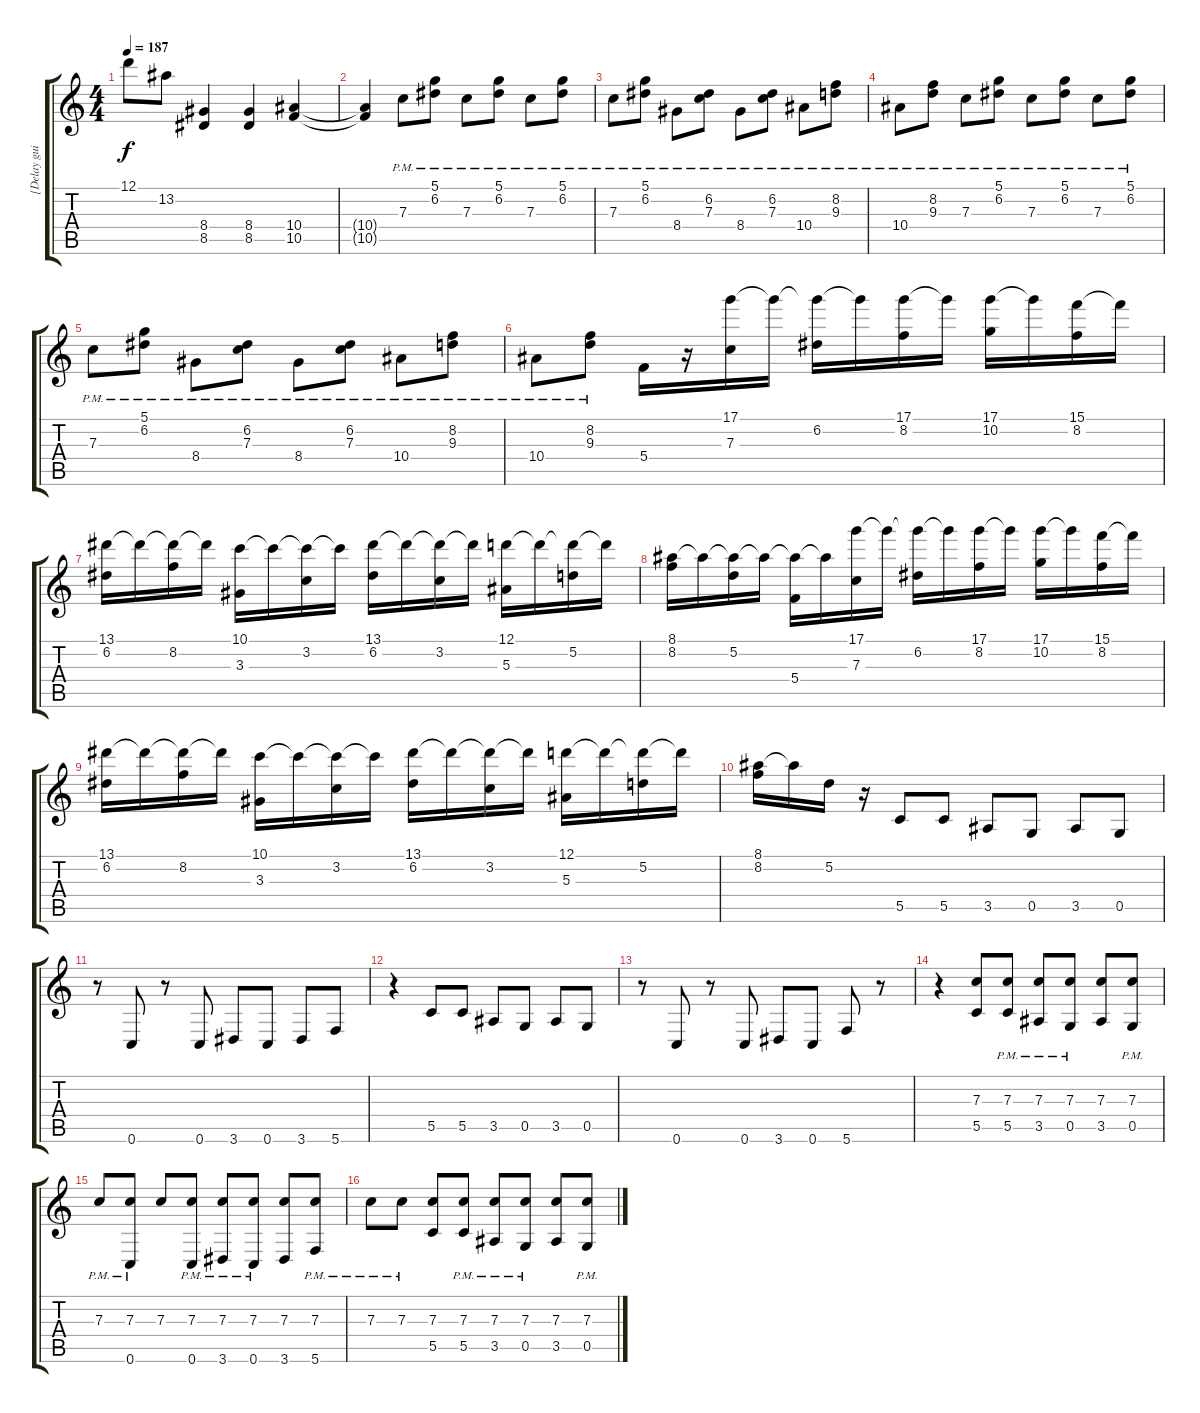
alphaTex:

\track ("[Delay guitar 2]" "[Delay gui") {instrument overdrivenguitar}
\staff {score tabs}
\tuning (D4 A3 F3 C3 G2 C2) {hide}
\ts (4 4)
\tempo 187
\clef g2
\ks c
12.1.8{dy f} 13.2.8 (8.4 8.5).4 (8.4 8.5).4 (10.4 10.5).4 |
(10.4{t} 10.5{t}).4 7.3{pm}.8 (5.1{pm} 6.2{pm}).8 7.3{pm}.8 (5.1{pm} 6.2{pm}).8 7.3{pm}.8 (5.1{pm} 6.2{pm}).8 |
7.3{pm}.8 (5.1{pm} 6.2{pm}).8 8.4{pm}.8 (6.2{pm} 7.3{pm}).8 8.4{pm}.8 (6.2{pm} 7.3{pm}).8 10.4{pm}.8 (8.2{pm} 9.3{pm}).8 |
10.4{pm}.8 (8.2{pm} 9.3{pm}).8 7.3{pm}.8 (5.1{pm} 6.2{pm}).8 7.3{pm}.8 (5.1{pm} 6.2{pm}).8 7.3{pm}.8 (5.1{pm} 6.2{pm}).8 |
7.3{pm}.8 (5.1{pm} 6.2{pm}).8 8.4{pm}.8 (6.2{pm} 7.3{pm}).8 8.4{pm}.8 (6.2{pm} 7.3{pm}).8 10.4{pm}.8 (8.2{pm} 9.3{pm}).8 |
10.4{pm}.8 (8.2{pm} 9.3{pm}).8 5.4.16 r.16 (17.1 7.3).16 17.1{t}.16 (17.1{t} 6.2).16 17.1{t}.16 (17.1 8.2).16 17.1{t}.16 (17.1 10.2).16 17.1{t}.16 (15.1 8.2).16 15.1{t}.16 |
(13.1 6.2).16 13.1{t}.16 (13.1{t} 8.2).16 13.1{t}.16 (10.1 3.3).16 10.1{t}.16 (10.1{t} 3.2).16 10.1{t}.16 (13.1 6.2).16 13.1{t}.16 (13.1{t} 3.2).16 13.1{t}.16 (12.1 5.3).16 12.1{t}.16 (12.1{t} 5.2).16 12.1{t}.16 |
(8.1 8.2).16 8.1{t}.16 (8.1{t} 5.2).16 8.1{t}.16 (8.1{t} 5.4).16 8.1{t}.16 (17.1 7.3).16 17.1{t}.16 (17.1{t} 6.2).16 17.1{t}.16 (17.1 8.2).16 17.1{t}.16 (17.1 10.2).16 17.1{t}.16 (15.1 8.2).16 15.1{t}.16 |
(13.1 6.2).16 13.1{t}.16 (13.1{t} 8.2).16 13.1{t}.16 (10.1 3.3).16 10.1{t}.16 (10.1{t} 3.2).16 10.1{t}.16 (13.1 6.2).16 13.1{t}.16 (13.1{t} 3.2).16 13.1{t}.16 (12.1 5.3).16 12.1{t}.16 (12.1{t} 5.2).16 12.1{t}.16 |
(8.1 8.2).16 8.1{t}.16 5.2.16 r.16 5.5.8 5.5.8 3.5.8 0.5.8 3.5.8 0.5.8 |
r.8 0.6.8 r.8 0.6.8 3.6.8 0.6.8 3.6.8 5.6.8 |
r.4 5.5.8 5.5.8 3.5.8 0.5.8 3.5.8 0.5.8 |
r.8 0.6.8 r.8 0.6.8 3.6.8 0.6.8 5.6.8 r.8 |
r.4 (7.3 5.5).8 (7.3{pm} 5.5).8 (7.3{pm} 3.5).8 (7.3{pm} 0.5).8 (7.3 3.5).8 (7.3{pm} 0.5).8 |
7.3{pm}.8 (7.3{pm} 0.6).8 7.3.8 (7.3{pm} 0.6).8 (7.3{pm} 3.6).8 (7.3{pm} 0.6).8 (7.3 3.6).8 (7.3{pm} 5.6).8 |
7.3{pm}.8 7.3{pm}.8 (7.3 5.5).8 (7.3{pm} 5.5).8 (7.3{pm} 3.5).8 (7.3{pm} 0.5).8 (7.3 3.5).8 (7.3{pm} 0.5).8
